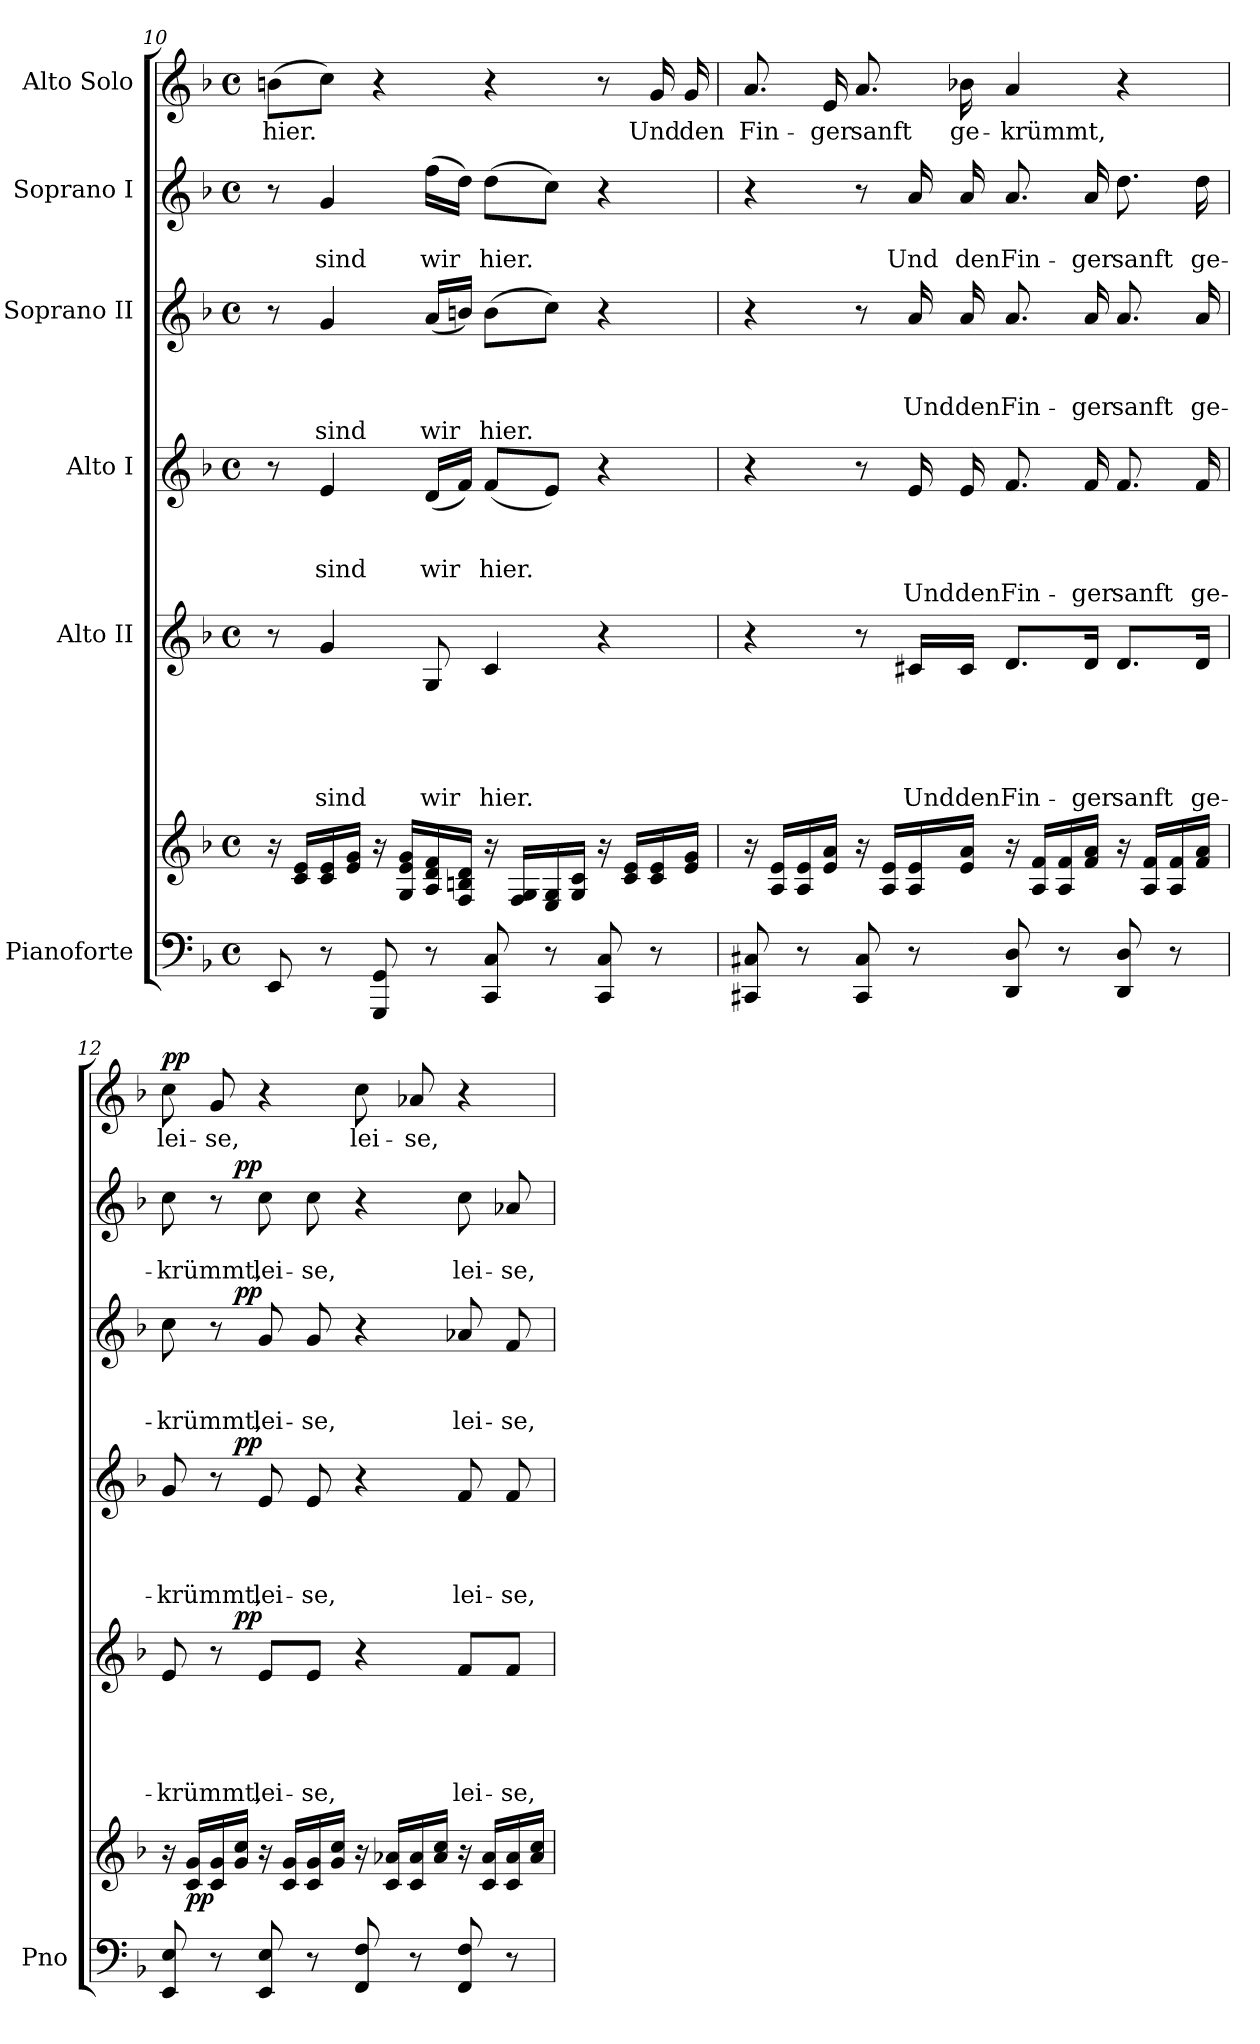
**kern	**kern	**dynam	**kern	**text	**text	**text	**text	**text	**dynam	**kern	**text	**text	**text	**text	**dynam	**kern	**text	**text	**text	**text	**dynam	**kern	**text	**text	**dynam	**kern	**text	**dynam
*part6	*part6	*part6	*part5	*part5	*part5	*part5	*part5	*part5	*part5	*part4	*part4	*part4	*part4	*part4	*part4	*part3	*part3	*part3	*part3	*part3	*part3	*part2	*part2	*part2	*part2	*part1	*part1	*part1
*staff7	*staff6	*staff6/7	*staff5	*staff5	*staff5	*staff5	*staff5	*staff5	*staff5	*staff4	*staff4	*staff4	*staff4	*staff4	*staff4	*staff3	*staff3	*staff3	*staff3	*staff3	*staff3	*staff2	*staff2	*staff2	*staff2	*staff1	*staff1	*staff1
*I"Pianoforte	*	*	*I"Alto II	*	*	*	*	*	*	*I"Alto I	*	*	*	*	*	*I"Soprano II	*	*	*	*	*	*I"Soprano I	*	*	*	*I"Alto Solo	*	*
*I'Pno	*	*	*	*	*	*	*	*	*	*	*	*	*	*	*	*	*	*	*	*	*	*	*	*	*	*	*	*
!!LO:LB:g=z
*clefF4	*clefG2	*	*clefG2	*	*	*	*	*	*	*clefG2	*	*	*	*	*	*clefG2	*	*	*	*	*	*clefG2	*	*	*	*clefG2	*	*
*k[b-]	*k[b-]	*	*k[b-]	*	*	*	*	*	*	*k[b-]	*	*	*	*	*	*k[b-]	*	*	*	*	*	*k[b-]	*	*	*	*k[b-]	*	*
*F:	*F:	*	*F:	*	*	*	*	*	*	*F:	*	*	*	*	*	*F:	*	*	*	*	*	*F:	*	*	*	*F:	*	*
*M4/4	*M4/4	*	*M4/4	*	*	*	*	*	*	*M4/4	*	*	*	*	*	*M4/4	*	*	*	*	*	*M4/4	*	*	*	*M4/4	*	*
*met(c)	*met(c)	*	*met(c)	*	*	*	*	*	*	*met(c)	*	*	*	*	*	*met(c)	*	*	*	*	*	*met(c)	*	*	*	*met(c)	*	*
=10	=10	=10	=10	=10	=10	=10	=10	=10	=10	=10	=10	=10	=10	=10	=10	=10	=10	=10	=10	=10	=10	=10	=10	=10	=10	=10	=10	=10
8EE/	16r	.	8r	.	.	.	.	.	.	8r	.	.	.	.	.	8r	.	.	.	.	.	8r	.	.	.	(8bn\L	hier.	.
.	16c/ 16e/LL	.	.	.	.	.	.	.	.	.	.	.	.	.	.	.	.	.	.	.	.	.	.	.	.	.	.	.
8r	16c/ 16e/	.	4g/	.	.	.	.	sind	.	4e/	.	.	sind	.	.	4g/	.	.	.	sind	.	4g/	.	sind	.	8cc\J)	.	.
.	16e/ 16g/JJ	.	.	.	.	.	.	.	.	.	.	.	.	.	.	.	.	.	.	.	.	.	.	.	.	.	.	.
8GGG/ 8GG/	16r	.	.	.	.	.	.	.	.	.	.	.	.	.	.	.	.	.	.	.	.	.	.	.	.	4r	.	.
.	16G/ 16e/ 16g/LL	.	.	.	.	.	.	.	.	.	.	.	.	.	.	.	.	.	.	.	.	.	.	.	.	.	.	.
8r	16A/ 16d/ 16f/	.	8G/	.	.	.	.	wir	.	(16d/LL	.	.	wir	.	.	(16a/LL	.	.	.	wir	.	(16ff\LL	.	wir	.	.	.	.
.	16F/ 16Bn/ 16d/JJ	.	.	.	.	.	.	.	.	16f/JJ)	.	.	.	.	.	16bn/JJ)	.	.	.	.	.	16dd\JJ)	.	.	.	.	.	.
8CC/ 8C/	16r	.	4c/	.	.	.	.	hier.	.	(8f/L	.	.	hier.	.	.	(8b\L	.	.	.	hier.	.	(8dd\L	.	hier.	.	4r	.	.
.	16F/ 16G/LL	.	.	.	.	.	.	.	.	.	.	.	.	.	.	.	.	.	.	.	.	.	.	.	.	.	.	.
8r	16E/ 16G/	.	.	.	.	.	.	.	.	8e/J)	.	.	.	.	.	8cc\J)	.	.	.	.	.	8cc\J)	.	.	.	.	.	.
.	16G/ 16c/JJ	.	.	.	.	.	.	.	.	.	.	.	.	.	.	.	.	.	.	.	.	.	.	.	.	.	.	.
8CC/ 8C/	16r	.	4r	.	.	.	.	.	.	4r	.	.	.	.	.	4r	.	.	.	.	.	4r	.	.	.	8r	.	.
.	16c/ 16e/LL	.	.	.	.	.	.	.	.	.	.	.	.	.	.	.	.	.	.	.	.	.	.	.	.	.	.	.
8r	16c/ 16e/	.	.	.	.	.	.	.	.	.	.	.	.	.	.	.	.	.	.	.	.	.	.	.	.	16g/	Und	.
.	16e/ 16g/JJ	.	.	.	.	.	.	.	.	.	.	.	.	.	.	.	.	.	.	.	.	.	.	.	.	16g/	den	.
=11	=11	=11	=11	=11	=11	=11	=11	=11	=11	=11	=11	=11	=11	=11	=11	=11	=11	=11	=11	=11	=11	=11	=11	=11	=11	=11	=11	=11
8CC#X/ 8C#X/	16r	.	4r	.	.	.	.	.	.	4r	.	.	.	.	.	4r	.	.	.	.	.	4r	.	.	.	8.a/	Fin-	.
.	16A/ 16e/LL	.	.	.	.	.	.	.	.	.	.	.	.	.	.	.	.	.	.	.	.	.	.	.	.	.	.	.
8r	16A/ 16e/	.	.	.	.	.	.	.	.	.	.	.	.	.	.	.	.	.	.	.	.	.	.	.	.	.	.	.
.	16e/ 16a/JJ	.	.	.	.	.	.	.	.	.	.	.	.	.	.	.	.	.	.	.	.	.	.	.	.	16e/	-ger	.
8CC#/ 8C#/	16r	.	8r	.	.	.	.	.	.	8r	.	.	.	.	.	8r	.	.	.	.	.	8r	.	.	.	8.a/	sanft	.
.	16A/ 16e/LL	.	.	.	.	.	.	.	.	.	.	.	.	.	.	.	.	.	.	.	.	.	.	.	.	.	.	.
8r	16A/ 16e/	.	16c#X/LL	.	.	.	.	Und	.	16e/	.	.	.	Und	.	16a/	.	.	Und	.	.	16a/	.	Und	.	.	.	.
.	16e/ 16a/JJ	.	16c#/JJ	.	.	.	.	den	.	16e/	.	.	.	den	.	16a/	.	.	den	.	.	16a/	.	den	.	16b-X\	ge-	.
8DD/ 8D/	16r	.	8.d/L	.	.	.	.	Fin-	.	8.f/	.	.	.	Fin-	.	8.a/	.	.	Fin-	.	.	8.a/	.	Fin-	.	4a/	-krümmt,	.
.	16A/ 16f/LL	.	.	.	.	.	.	.	.	.	.	.	.	.	.	.	.	.	.	.	.	.	.	.	.	.	.	.
8r	16A/ 16f/	.	.	.	.	.	.	.	.	.	.	.	.	.	.	.	.	.	.	.	.	.	.	.	.	.	.	.
.	16f/ 16a/JJ	.	16d/Jk	.	.	.	.	-ger	.	16f/	.	.	.	-ger	.	16a/	.	.	-ger	.	.	16a/	.	-ger	.	.	.	.
8DD/ 8D/	16r	.	8.d/L	.	.	.	.	sanft	.	8.f/	.	.	.	sanft	.	8.a/	.	.	sanft	.	.	8.dd\	.	sanft	.	4r	.	.
.	16A/ 16f/LL	.	.	.	.	.	.	.	.	.	.	.	.	.	.	.	.	.	.	.	.	.	.	.	.	.	.	.
8r	16A/ 16f/	.	.	.	.	.	.	.	.	.	.	.	.	.	.	.	.	.	.	.	.	.	.	.	.	.	.	.
.	16f/ 16a/JJ	.	16d/Jk	.	.	.	.	ge-	.	16f/	.	.	.	ge-	.	16a/	.	.	ge-	.	.	16dd\	.	ge-	.	.	.	.
=12	=12	=12	=12	=12	=12	=12	=12	=12	=12	=12	=12	=12	=12	=12	=12	=12	=12	=12	=12	=12	=12	=12	=12	=12	=12	=12	=12	=12
!	!	!	!	!	!	!	!	!	!	!	!	!	!	!	!	!	!	!	!	!	!	!	!	!	!	!	!	!LO:DY:a
*	*	*	*^	*	*	*	*	*	*	*^	*	*	*	*	*	*^	*	*	*	*	*	*^	*	*	*	*	*	*
8EE/ 8E/	16r	.	8e/	8.ryy	.	.	.	.	-krümmt,	.	8g/	8.ryy	.	.	.	-krümmt,	.	8cc\	8.ryy	.	.	-krümmt,	.	.	8cc\	8.ryy	.	-krümmt,	.	8cc\	lei-	pp
!	!	!LO:DY:b	!	!	!	!	!	!	!	!	!	!	!	!	!	!	!	!	!	!	!	!	!	!	!	!	!	!	!	!	!	!
.	16c/ 16g/LL	pp	.	.	.	.	.	.	.	.	.	.	.	.	.	.	.	.	.	.	.	.	.	.	.	.	.	.	.	.	.	.
8r	16c/ 16g/	.	8r	.	.	.	.	.	.	.	8r	.	.	.	.	.	.	8r	.	.	.	.	.	.	8r	.	.	.	.	8g/	-se,	.
!	!	!	!	!	!	!	!	!	!	!LO:DY:a	!	!	!	!	!	!	!LO:DY:a	!	!	!	!	!	!	!LO:DY:a	!	!	!	!	!LO:DY:a	!	!	!
.	16g/ 16cc/JJ	.	.	2ryy	.	.	.	.	.	pp	.	2ryy	.	.	.	.	pp	.	2ryy	.	.	.	.	pp	.	2ryy	.	.	pp	.	.	.
8EE/ 8E/	16r	.	8e/L	.	.	.	.	.	lei-	.	8e/	.	.	.	.	lei-	.	8g/	.	.	.	lei-	.	.	8cc\	.	.	lei-	.	4r	.	.
.	16c/ 16g/LL	.	.	.	.	.	.	.	.	.	.	.	.	.	.	.	.	.	.	.	.	.	.	.	.	.	.	.	.	.	.	.
8r	16c/ 16g/	.	8e/J	.	.	.	.	.	-se,	.	8e/	.	.	.	.	-se,	.	8g/	.	.	.	-se,	.	.	8cc\	.	.	-se,	.	.	.	.
.	16g/ 16cc/JJ	.	.	.	.	.	.	.	.	.	.	.	.	.	.	.	.	.	.	.	.	.	.	.	.	.	.	.	.	.	.	.
8FF/ 8F/	16r	.	4r	.	.	.	.	.	.	.	4r	.	.	.	.	.	.	4r	.	.	.	.	.	.	4r	.	.	.	.	8cc\	lei-	.
.	16c/ 16a-X/LL	.	.	.	.	.	.	.	.	.	.	.	.	.	.	.	.	.	.	.	.	.	.	.	.	.	.	.	.	.	.	.
8r	16c/ 16a-/	.	.	.	.	.	.	.	.	.	.	.	.	.	.	.	.	.	.	.	.	.	.	.	.	.	.	.	.	8a-X/	-se,	.
.	16a-/ 16cc/JJ	.	.	4ryy	.	.	.	.	.	.	.	4ryy	.	.	.	.	.	.	4ryy	.	.	.	.	.	.	4ryy	.	.	.	.	.	.
8FF/ 8F/	16r	.	8f/L	.	.	.	.	.	lei-	.	8f/	.	.	.	.	lei-	.	8a-X/	.	.	.	lei-	.	.	8cc\	.	.	lei-	.	4r	.	.
.	16c/ 16a-/LL	.	.	.	.	.	.	.	.	.	.	.	.	.	.	.	.	.	.	.	.	.	.	.	.	.	.	.	.	.	.	.
8r	16c/ 16a-/	.	8f/J	.	.	.	.	.	-se,	.	8f/	.	.	.	.	-se,	.	8f/	.	.	.	-se,	.	.	8a-X/	.	.	-se,	.	.	.	.
.	16a-/ 16cc/JJ	.	.	16ryy	.	.	.	.	.	.	.	16ryy	.	.	.	.	.	.	16ryy	.	.	.	.	.	.	16ryy	.	.	.	.	.	.
*	*	*	*v	*v	*	*	*	*	*	*	*	*	*	*	*	*	*	*v	*v	*	*	*	*	*	*v	*v	*	*	*	*	*	*
*	*	*	*	*	*	*	*	*	*	*v	*v	*	*	*	*	*	*	*	*	*	*	*	*	*	*	*	*	*	*
=	=	=	=	=	=	=	=	=	=	=	=	=	=	=	=	=	=	=	=	=	=	=	=	=	=	=	=	=
*-	*-	*-	*-	*-	*-	*-	*-	*-	*-	*-	*-	*-	*-	*-	*-	*-	*-	*-	*-	*-	*-	*-	*-	*-	*-	*-	*-	*-
